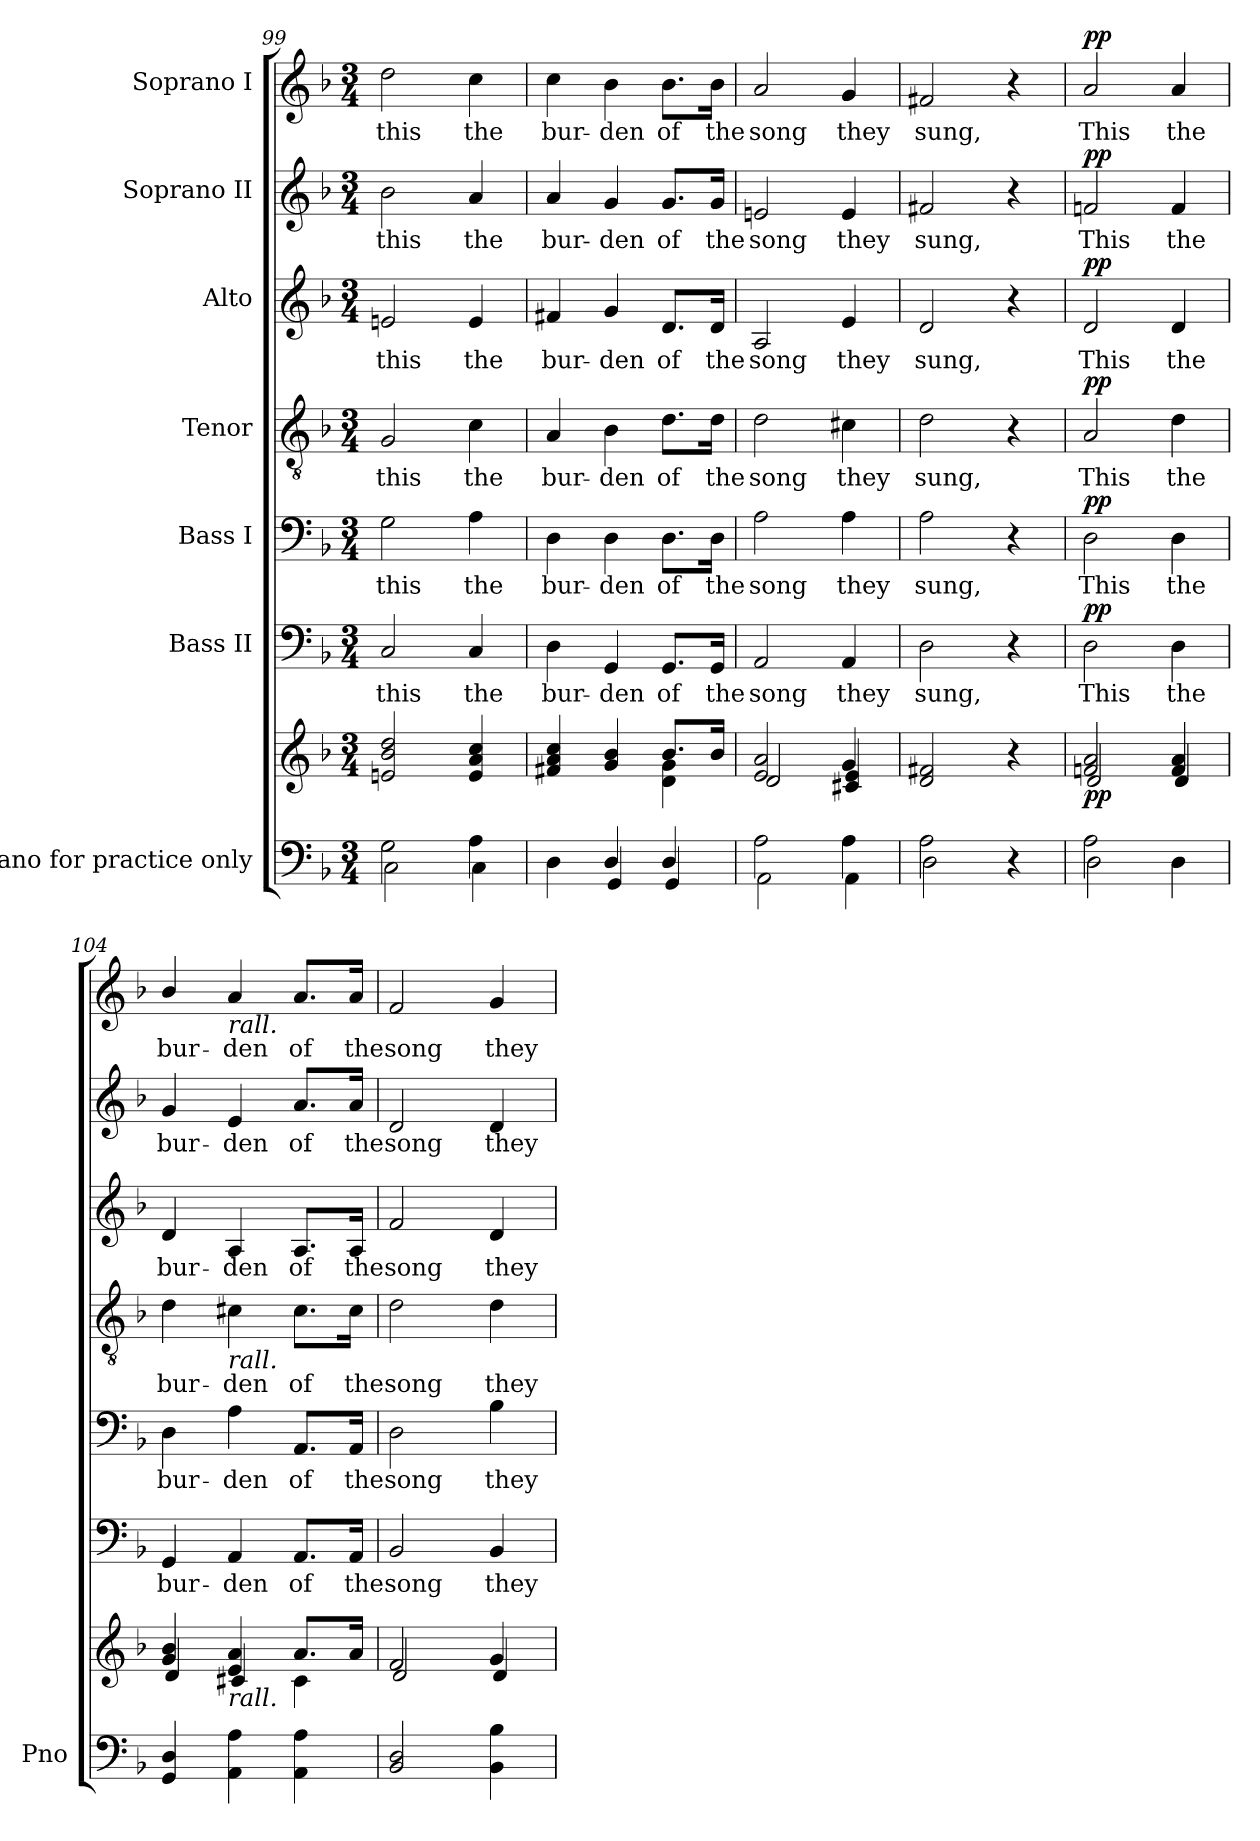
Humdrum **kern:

**kern	**kern	**dynam	**kern	**text	**dynam	**kern	**text	**dynam	**kern	**text	**dynam	**kern	**text	**dynam	**kern	**text	**dynam	**kern	**text	**dynam
*part7	*part7	*part7	*part6	*part6	*part6	*part5	*part5	*part5	*part4	*part4	*part4	*part3	*part3	*part3	*part2	*part2	*part2	*part1	*part1	*part1
*staff8	*staff7	*staff7/8	*staff6	*staff6	*staff6	*staff5	*staff5	*staff5	*staff4	*staff4	*staff4	*staff3	*staff3	*staff3	*staff2	*staff2	*staff2	*staff1	*staff1	*staff1
*I"Piano for practice only	*	*	*I"Bass II	*	*	*I"Bass I	*	*	*I"Tenor	*	*	*I"Alto	*	*	*I"Soprano II	*	*	*I"Soprano I	*	*
*I'Pno	*	*	*	*	*	*	*	*	*	*	*	*	*	*	*	*	*	*	*	*
!!LO:LB:g=z
*clefF4	*clefG2	*	*clefF4	*	*	*clefF4	*	*	*clefGv2	*	*	*clefG2	*	*	*clefG2	*	*	*clefG2	*	*
*k[b-]	*k[b-]	*	*k[b-]	*	*	*k[b-]	*	*	*k[b-]	*	*	*k[b-]	*	*	*k[b-]	*	*	*k[b-]	*	*
*M3/4	*M3/4	*	*M3/4	*	*	*M3/4	*	*	*M3/4	*	*	*M3/4	*	*	*M3/4	*	*	*M3/4	*	*
=99	=99	=99	=99	=99	=99	=99	=99	=99	=99	=99	=99	=99	=99	=99	=99	=99	=99	=99	=99	=99
*^	*	*	*	*	*	*	*	*	*	*	*	*	*	*	*	*	*	*	*	*
!	!	!	!	!	!LO:LY:b	!	!	!LO:LY:b	!	!	!LO:LY:b	!	!	!LO:LY:b	!	!	!LO:LY:b	!	!	!LO:LY:b	!
2G\	2C\	2en/ 2b-/ 2dd/	.	2C/	this	.	2G\	this	.	2G/	this	.	2en/	this	.	2b-\	this	.	2dd\	this	.
!	!	!	!	!	!LO:LY:b	!	!	!LO:LY:b	!	!	!LO:LY:b	!	!	!LO:LY:b	!	!	!LO:LY:b	!	!	!LO:LY:b	!
4A\	4C\	4e/ 4a/ 4cc/	.	4C/	the	.	4A\	the	.	4c\	the	.	4e/	the	.	4a/	the	.	4cc\	the	.
=100	=100	=100	=100	=100	=100	=100	=100	=100	=100	=100	=100	=100	=100	=100	=100	=100	=100	=100	=100	=100	=100
*	*	*^	*	*	*	*	*	*	*	*	*	*	*	*	*	*	*	*	*	*	*
!	!	!	!	!	!	!LO:LY:b	!	!	!LO:LY:b	!	!	!LO:LY:b	!	!	!LO:LY:b	!	!	!LO:LY:b	!	!	!LO:LY:b	!
4D\	4ryy	4f#X/ 4a/ 4cc/	2ryy	.	4D\	bur-	.	4D\	bur-	.	4A/	bur-	.	4f#X/	bur-	.	4a/	bur-	.	4cc\	bur-	.
!	!	!	!	!	!	!LO:LY:b	!	!	!LO:LY:b	!	!	!LO:LY:b	!	!	!LO:LY:b	!	!	!LO:LY:b	!	!	!LO:LY:b	!
4D/	4GG/	4g/ 4b-/	.	.	4GG/	-den	.	4D\	-den	.	4B-\	-den	.	4g/	-den	.	4g/	-den	.	4b-\	-den	.
!	!	!	!	!	!	!LO:LY:b	!	!	!LO:LY:b	!	!	!LO:LY:b	!	!	!LO:LY:b	!	!	!LO:LY:b	!	!	!LO:LY:b	!
4D/	4GG/	8.b-/L	4d\ 4g\	.	8.GG/L	of	.	8.D\L	of	.	8.d\L	of	.	8.d/L	of	.	8.g/L	of	.	8.b-\L	of	.
!	!	!	!	!	!	!LO:LY:b	!	!	!LO:LY:b	!	!	!LO:LY:b	!	!	!LO:LY:b	!	!	!LO:LY:b	!	!	!LO:LY:b	!
.	.	16b-/Jk	.	.	16GG/Jk	the	.	16D\Jk	the	.	16d\Jk	the	.	16d/Jk	the	.	16g/Jk	the	.	16b-\Jk	the	.
=101	=101	=101	=101	=101	=101	=101	=101	=101	=101	=101	=101	=101	=101	=101	=101	=101	=101	=101	=101	=101	=101	=101
*	*	*	*^	*	*	*	*	*	*	*	*	*	*	*	*	*	*	*	*	*	*	*
!	!	!	!	!	!	!	!LO:LY:b	!	!	!LO:LY:b	!	!	!LO:LY:b	!	!	!LO:LY:b	!	!	!LO:LY:b	!	!	!LO:LY:b	!
2A\	2AA\	2e/ 2a/	2ryy	2d/	.	2AA/	song	.	2A\	song	.	2d\	song	.	2A/	song	.	2en/	song	.	2a/	song	.
!	!	!	!	!	!	!	!LO:LY:b	!	!	!LO:LY:b	!	!	!LO:LY:b	!	!	!LO:LY:b	!	!	!LO:LY:b	!	!	!LO:LY:b	!
4A\	4AA\	4g/	4c#X/ 4e/	4ryy	.	4AA/	they	.	4A\	they	.	4c#X\	they	.	4e/	they	.	4e/	they	.	4g/	they	.
=102	=102	=102	=102	=102	=102	=102	=102	=102	=102	=102	=102	=102	=102	=102	=102	=102	=102	=102	=102	=102	=102	=102	=102
!	!	!	!	!	!	!	!LO:LY:b	!	!	!LO:LY:b	!	!	!LO:LY:b	!	!	!LO:LY:b	!	!	!LO:LY:b	!	!	!LO:LY:b	!
*	*	*v	*v	*v	*	*	*	*	*	*	*	*	*	*	*	*	*	*	*	*	*	*	*
2A\	2D\	2d/ 2f#X/	.	2D\	sung,	.	2A\	sung,	.	2d\	sung,	.	2d/	sung,	.	2f#X/	sung,	.	2f#X/	sung,	.
4r	4ryy	4r	.	4r	.	.	4r	.	.	4r	.	.	4r	.	.	4r	.	.	4r	.	.
=103	=103	=103	=103	=103	=103	=103	=103	=103	=103	=103	=103	=103	=103	=103	=103	=103	=103	=103	=103	=103	=103
*	*	*^	*	*	*	*	*	*	*	*	*	*	*	*	*	*	*	*	*	*	*
!	!	!	!	!LO:DY:b	!	!LO:LY:b	!LO:DY:a	!	!LO:LY:b	!LO:DY:a	!	!LO:LY:b	!LO:DY:a	!	!LO:LY:b	!LO:DY:a	!	!LO:LY:b	!LO:DY:a	!	!LO:LY:b	!LO:DY:a
2A\	2D\	2fn/ 2a/	2d/	pp	2D\	This	pp	2D\	This	pp	2A/	This	pp	2d/	This	pp	2fn/	This	pp	2a/	This	pp
!	!	!	!	!	!	!LO:LY:b	!	!	!LO:LY:b	!	!	!LO:LY:b	!	!	!LO:LY:b	!	!	!LO:LY:b	!	!	!LO:LY:b	!
4D\	4ryy	4f/ 4a/	4d/	.	4D\	the	.	4D\	the	.	4d\	the	.	4d/	the	.	4f/	the	.	4a/	the	.
=104	=104	=104	=104	=104	=104	=104	=104	=104	=104	=104	=104	=104	=104	=104	=104	=104	=104	=104	=104	=104	=104	=104
*	*	*	*^	*	*	*	*	*	*	*	*	*	*	*	*	*	*	*	*	*	*	*
!	!	!	!	!	!	!	!LO:LY:b	!	!	!LO:LY:b	!	!	!LO:LY:b	!	!	!LO:LY:b	!	!	!LO:LY:b	!	!	!LO:LY:b	!
*v	*v	*	*	*	*	*	*	*	*	*	*	*	*	*	*	*	*	*	*	*	*	*	*
4GG/ 4D/	4g/ 4b-/	2ryy	4d/	.	4GG/	bur-	.	4D\	bur-	.	4d\	bur-	.	4d/	bur-	.	4g/	bur-	.	4b-/	bur-	.
!	!	!	!	!	!	!	!	!	!	!	!	!	!	!	!	!	!	!	!	!LO:TX:b:i:t=rall.	!	!
!	!	!	!	!	!	!	!	!	!	!	!LO:TX:b:i:t=rall.	!	!	!	!	!	!	!	!	!	!	!
!	!LO:TX:b:i:t=rall.	!	!	!	!	!	!	!	!	!	!	!	!	!	!	!	!	!	!	!	!	!
!	!	!	!	!	!	!LO:LY:b	!	!	!LO:LY:b	!	!	!LO:LY:b	!	!	!LO:LY:b	!	!	!LO:LY:b	!	!	!LO:LY:b	!
4AA\ 4A\	4e/ 4a/	.	4c#X/	.	4AA/	-den	.	4A\	-den	.	4c#X\	-den	.	4A/	-den	.	4e/	-den	.	4a/	-den	.
!	!	!	!	!	!	!LO:LY:b	!	!	!LO:LY:b	!	!	!LO:LY:b	!	!	!LO:LY:b	!	!	!LO:LY:b	!	!	!LO:LY:b	!
4AA\ 4A\	8.a/L	4c#\	4ryy	.	8.AA/L	of	.	8.AA/L	of	.	8.c#\L	of	.	8.A/L	of	.	8.a/L	of	.	8.a/L	of	.
!	!	!	!	!	!	!LO:LY:b	!	!	!LO:LY:b	!	!	!LO:LY:b	!	!	!LO:LY:b	!	!	!LO:LY:b	!	!	!LO:LY:b	!
.	16a/Jk	.	.	.	16AA/Jk	the	.	16AA/Jk	the	.	16c#\Jk	the	.	16A/Jk	the	.	16a/Jk	the	.	16a/Jk	the	.
*	*	*v	*v	*	*	*	*	*	*	*	*	*	*	*	*	*	*	*	*	*	*	*
!!LO:PB:g=z
=105	=105	=105	=105	=105	=105	=105	=105	=105	=105	=105	=105	=105	=105	=105	=105	=105	=105	=105	=105	=105	=105
!	!	!	!	!	!LO:LY:b	!	!	!LO:LY:b	!	!	!LO:LY:b	!	!	!LO:LY:b	!	!	!LO:LY:b	!	!	!LO:LY:b	!
2BB-/ 2D/	2f/	2d/	.	2BB-/	song	.	2D\	song	.	2d\	song	.	2f/	song	.	2d/	song	.	2f/	song	.
!	!	!	!	!	!LO:LY:b	!	!	!LO:LY:b	!	!	!LO:LY:b	!	!	!LO:LY:b	!	!	!LO:LY:b	!	!	!LO:LY:b	!
4BB-\ 4B-\	4g/	4d/	.	4BB-/	they	.	4B-\	they	.	4d\	they	.	4d/	they	.	4d/	they	.	4g/	they	.
*	*v	*v	*	*	*	*	*	*	*	*	*	*	*	*	*	*	*	*	*	*	*
=	=	=	=	=	=	=	=	=	=	=	=	=	=	=	=	=	=	=	=	=
*-	*-	*-	*-	*-	*-	*-	*-	*-	*-	*-	*-	*-	*-	*-	*-	*-	*-	*-	*-	*-
